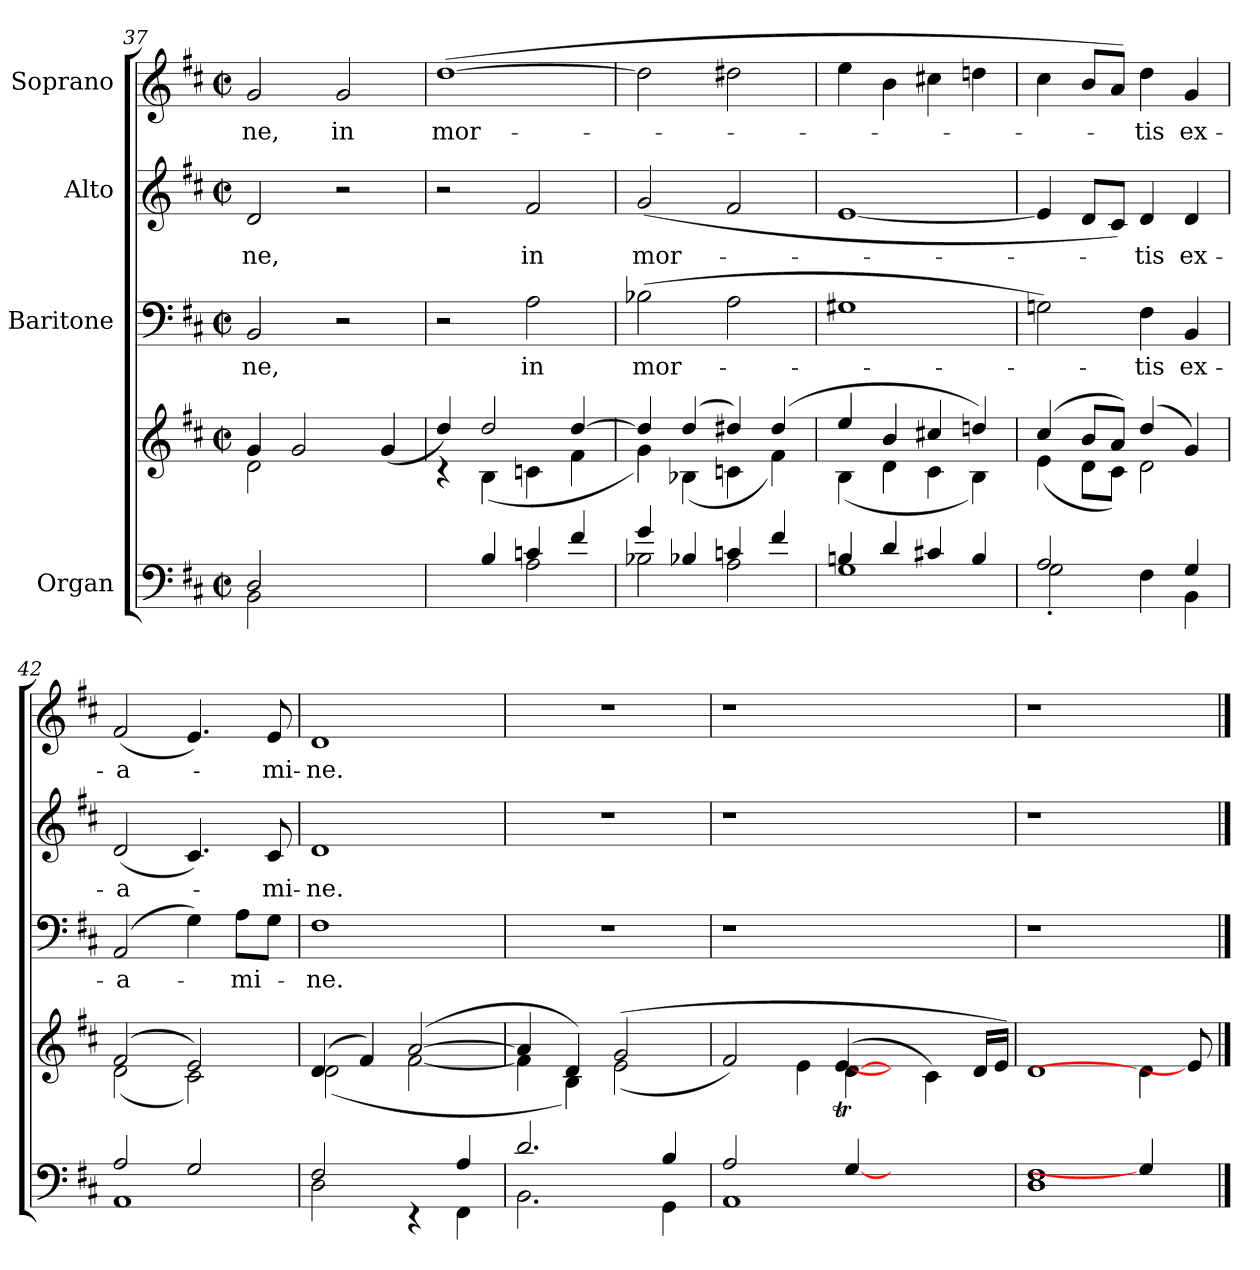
**kern	**kern	**kern	**text	**kern	**text	**kern	**text
*part4	*part4	*part3	*part3	*part2	*part2	*part1	*part1
*staff5	*staff4	*staff3	*staff3	*staff2	*staff2	*staff1	*staff1
*I"Organ	*	*I"Baritone	*	*I"Alto	*	*I"Soprano	*
*clefF4	*clefG2	*clefF4	*	*clefG2	*	*clefG2	*
*k[f#c#]	*k[f#c#]	*k[f#c#]	*	*k[f#c#]	*	*k[f#c#]	*
*D:	*D:	*D:	*	*D:	*	*D:	*
*M2/2	*M2/2	*M2/2	*	*M2/2	*	*M2/2	*
*met(c|)	*met(c|)	*met(c|)	*	*met(c|)	*	*met(c|)	*
=37	=37	=37	=37	=37	=37	=37	=37
*^	*^	*	*	*	*	*	*
!	!	!	!	!	!LO:LY:b	!	!LO:LY:b	!	!LO:LY:b
2D/	2BB\	4g/	2d\	2BB/	-ne,	2d/	-ne,	2g/	-ne,
.	.	2g/	.	.	.	.	.	.	.
!	!	!	!	!	!	!	!	!	!LO:LY:b
2ryy	2ryy	.	2ryy	2r	.	2r	.	2g/	in
.	.	(4g/	.	.	.	.	.	.	.
=38	=38	=38	=38	=38	=38	=38	=38	=38	=38
!	!	!	!	!	!	!	!	!	!LO:LY:b
4ryy	2ryy	4dd/)	4rc	2r	.	2r	.	(>[>1dd	mor-
4B/	.	2dd/	(<4B\	.	.	.	.	.	.
!	!	!	!	!	!LO:LY:b	!	!LO:LY:b	!	!
4cn/	2A\	.	4cn\	2A\	in	2f#/	in	.	.
4f#/	.	[>4dd/	4f#\	.	.	.	.	.	.
=39	=39	=39	=39	=39	=39	=39	=39	=39	=39
!	!	!	!	!	!LO:LY:b	!	!LO:LY:b	!	!
4g/	2B-X\	4dd/]	4g\)	(>2B-X\	mor-	(2g/	mor-	2dd\]	.
4B-X/	.	(4dd/	(<4B-X\	.	.	.	.	.	.
4cn/	2A\	4dd#X/)	4cn\	2A\	.	2f#/	.	2dd#X\	.
4f#/	.	(4dd#/	4f#\)	.	.	.	.	.	.
=40	=40	=40	=40	=40	=40	=40	=40	=40	=40
4Bn/	1G	4ee/	(<4B\	1G#X	.	[<1e	.	4ee\	.
4d/	.	4b/	4d\	.	.	.	.	4b\	.
4c#X/	.	4cc#X/	4c#\	.	.	.	.	4cc#X\	.
4B/	.	4ddn/)	4B\)	.	.	.	.	4ddn\	.
!!LO:LB:g=z
=41	=41	=41	=41	=41	=41	=41	=41	=41	=41
2A/	2G'>\	(4cc#/	(<4e\	2Gn\)	.	4e/]	.	4cc#\	.
.	.	8b/L	8d\L	.	.	8d/L	.	8b/L	.
.	.	8a/J)	8c#\J)	.	.	8c#/J)	.	8a/J)	.
!	!	!	!	!	!LO:LY:b	!	!LO:LY:b	!	!LO:LY:b
4ryy	4F#\	(4dd/	2d\	4F#\	-tis	4d/	-tis	4dd\	-tis
!	!	!	!	!	!LO:LY:b	!	!LO:LY:b	!	!LO:LY:b
4G/	4BB\	4g/)	.	4BB/	ex-	4d/	ex-	4g/	ex-
=42	=42	=42	=42	=42	=42	=42	=42	=42	=42
!	!	!	!	!	!LO:LY:b	!	!LO:LY:b	!	!LO:LY:b
2A/	1AA	(2f#/	(<2d\	(2AA/	-a-	(<2d/	-a-	(<2f#/	-a-
2G/	.	2e/)	2c#\)	4G\)	.	4.c#/)	.	4.e/)	.
!	!	!	!	!	!LO:LY:b	!	!	!	!
.	.	.	.	8A\L	-mi-	.	.	.	.
!	!	!	!	!	!	!	!LO:LY:b	!	!LO:LY:b
.	.	.	.	8G\J	.	8c#/	-mi-	8e/	-mi-
=43	=43	=43	=43	=43	=43	=43	=43	=43	=43
!	!	!	!	!	!LO:LY:b	!	!LO:LY:b	!	!LO:LY:b
2F#/	2D\	(4d/	(<2d\	1F#	-ne.	1d	-ne.	1d	-ne.
.	.	4f#/)	.	.	.	.	.	.	.
4rEE	4ryy	([>2a/	[<2f#\	.	.	.	.	.	.
4A/	4FF#\	.	.	.	.	.	.	.	.
=44	=44	=44	=44	=44	=44	=44	=44	=44	=44
2.d/	2.BB\	4a/]	4f#\]	1r	.	1r	.	1r	.
.	.	4d/)	4B\)	.	.	.	.	.	.
.	.	2g/	(<(<2e\	.	.	.	.	.	.
4B/	4GG\	.	.	.	.	.	.	.	.
=45	=45	=45	=45	=45	=45	=45	=45	=45	=45
!	!	!	!	!LO:N:vis=1	!	!LO:N:vis=1	!	!LO:N:vis=1	!
1AA	2A/	2f#/)	2.ryy	1r	.	1r	.	1r	.
.	4ryy	4e\	.	.	.	.	.	.	.
.	[4G/	[4d\	([4eT/	.	.	.	.	.	.
2ryy	2ryy	2ryy	8ryy	2ryy	.	2ryy	.	2ryy	.
.	.	.	4c#\)	.	.	.	.	.	.
.	.	.	16d/LL	.	.	.	.	.	.
.	.	.	16e/JJ)	.	.	.	.	.	.
*v	*v	*	*	*	*	*	*	*	*
*	*v	*v	*	*	*	*	*	*
=46	=46	=46	=46	=46	=46	=46	=46
1D 1F#	1d	1r	.	1r	.	1r	.
4G/]	4d\]	4.ryy	.	4.ryy	.	4.ryy	.
8ryy	8e/]	.	.	.	.	.	.
==	==	==	==	==	==	==	==
*-	*-	*-	*-	*-	*-	*-	*-
